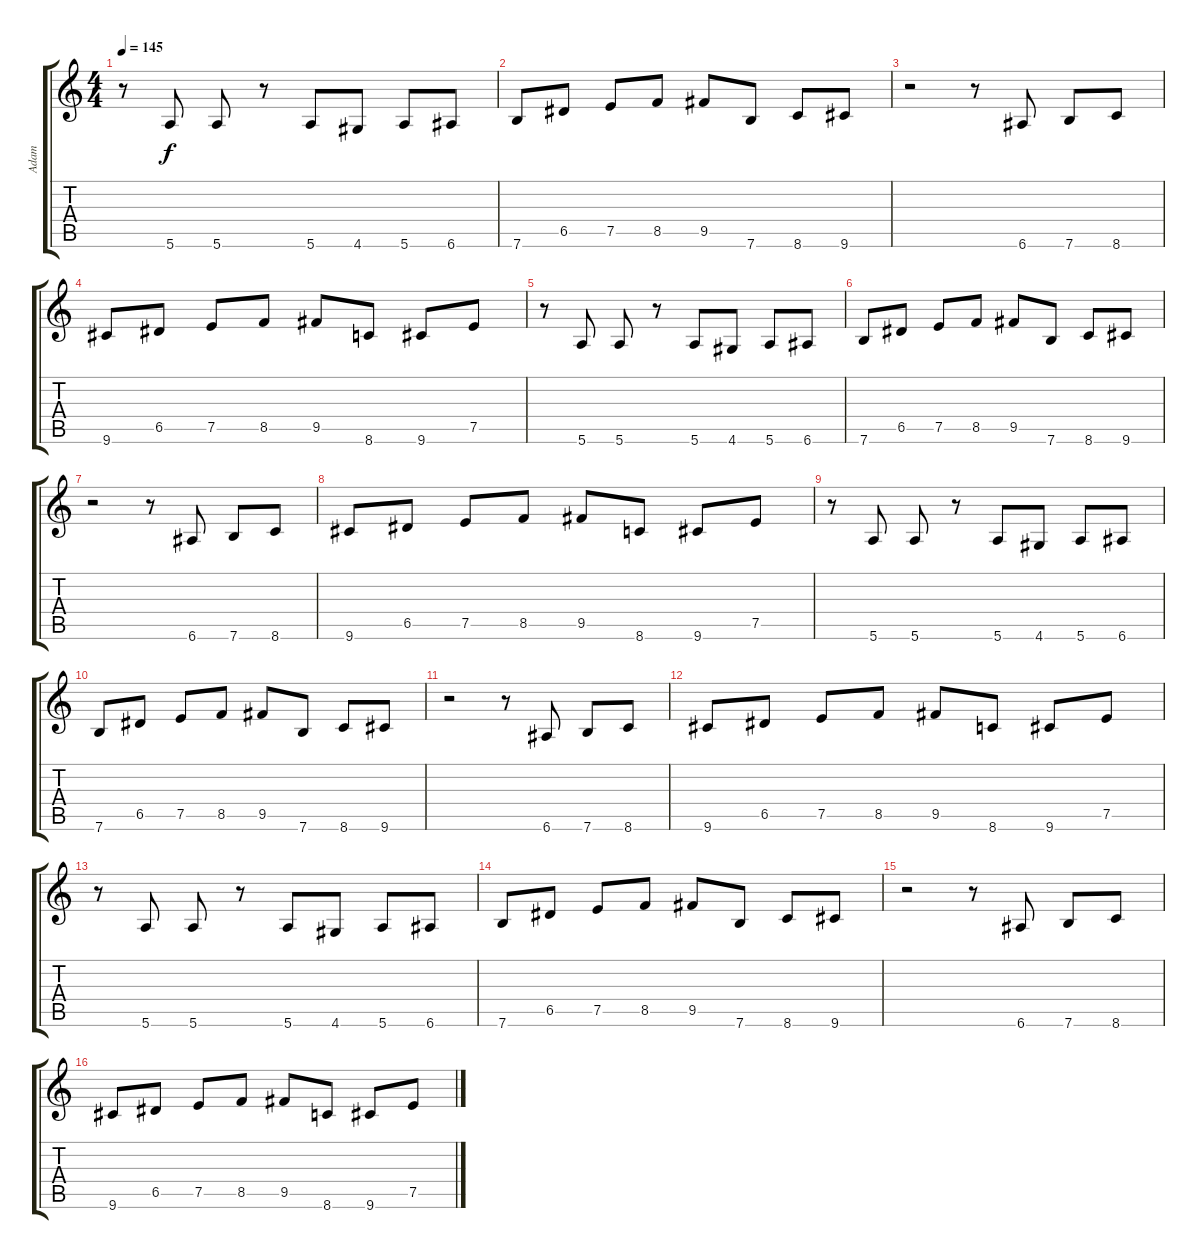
\track ("Adam" "Adam") {instrument distortionguitar}
\staff {score tabs}
\tuning (E4 B3 G3 D3 A2 E2) {hide}
\ts (4 4)
\tempo 145
\clef g2
\ks c
r.8{dy f} 5.6.8 5.6.8 r.8 5.6.8 4.6.8 5.6.8 6.6.8 |
7.6.8 6.5.8 7.5.8 8.5.8 9.5.8 7.6.8 8.6.8 9.6.8 |
r.2 r.8 6.6.8 7.6.8 8.6.8 |
9.6.8 6.5.8 7.5.8 8.5.8 9.5.8 8.6.8 9.6.8 7.5.8 |
r.8 5.6.8 5.6.8 r.8 5.6.8 4.6.8 5.6.8 6.6.8 |
7.6.8 6.5.8 7.5.8 8.5.8 9.5.8 7.6.8 8.6.8 9.6.8 |
r.2 r.8 6.6.8 7.6.8 8.6.8 |
9.6.8 6.5.8 7.5.8 8.5.8 9.5.8 8.6.8 9.6.8 7.5.8 |
r.8 5.6.8 5.6.8 r.8 5.6.8 4.6.8 5.6.8 6.6.8 |
7.6.8 6.5.8 7.5.8 8.5.8 9.5.8 7.6.8 8.6.8 9.6.8 |
r.2 r.8 6.6.8 7.6.8 8.6.8 |
9.6.8 6.5.8 7.5.8 8.5.8 9.5.8 8.6.8 9.6.8 7.5.8 |
r.8 5.6.8 5.6.8 r.8 5.6.8 4.6.8 5.6.8 6.6.8 |
7.6.8 6.5.8 7.5.8 8.5.8 9.5.8 7.6.8 8.6.8 9.6.8 |
r.2 r.8 6.6.8 7.6.8 8.6.8 |
9.6.8 6.5.8 7.5.8 8.5.8 9.5.8 8.6.8 9.6.8 7.5.8
